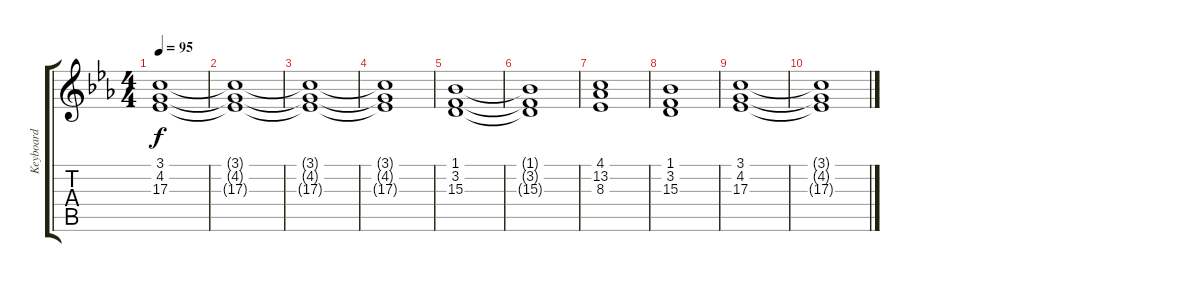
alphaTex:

\track ("Keyboard" "Keyboard") {instrument stringensemble2}
\staff {score tabs}
\tuning (E4 B3 G3 D3 A2 E2) {hide}
\ts (4 4)
\tempo 95
\clef g2
\ks cminor
(3.1 4.2 17.3).1{dy f} |
(3.1{t} 4.2{t} 17.3{t}).1 |
(3.1{t} 4.2{t} 17.3{t}).1 |
(3.1{t} 4.2{t} 17.3{t}).1 |
(1.1 3.2 15.3).1 |
(1.1{t} 3.2{t} 15.3{t}).1 |
(4.1 13.2 8.3).1 |
(1.1 3.2 15.3).1 |
(3.1 4.2 17.3).1 |
(3.1{t} 4.2{t} 17.3{t}).1
